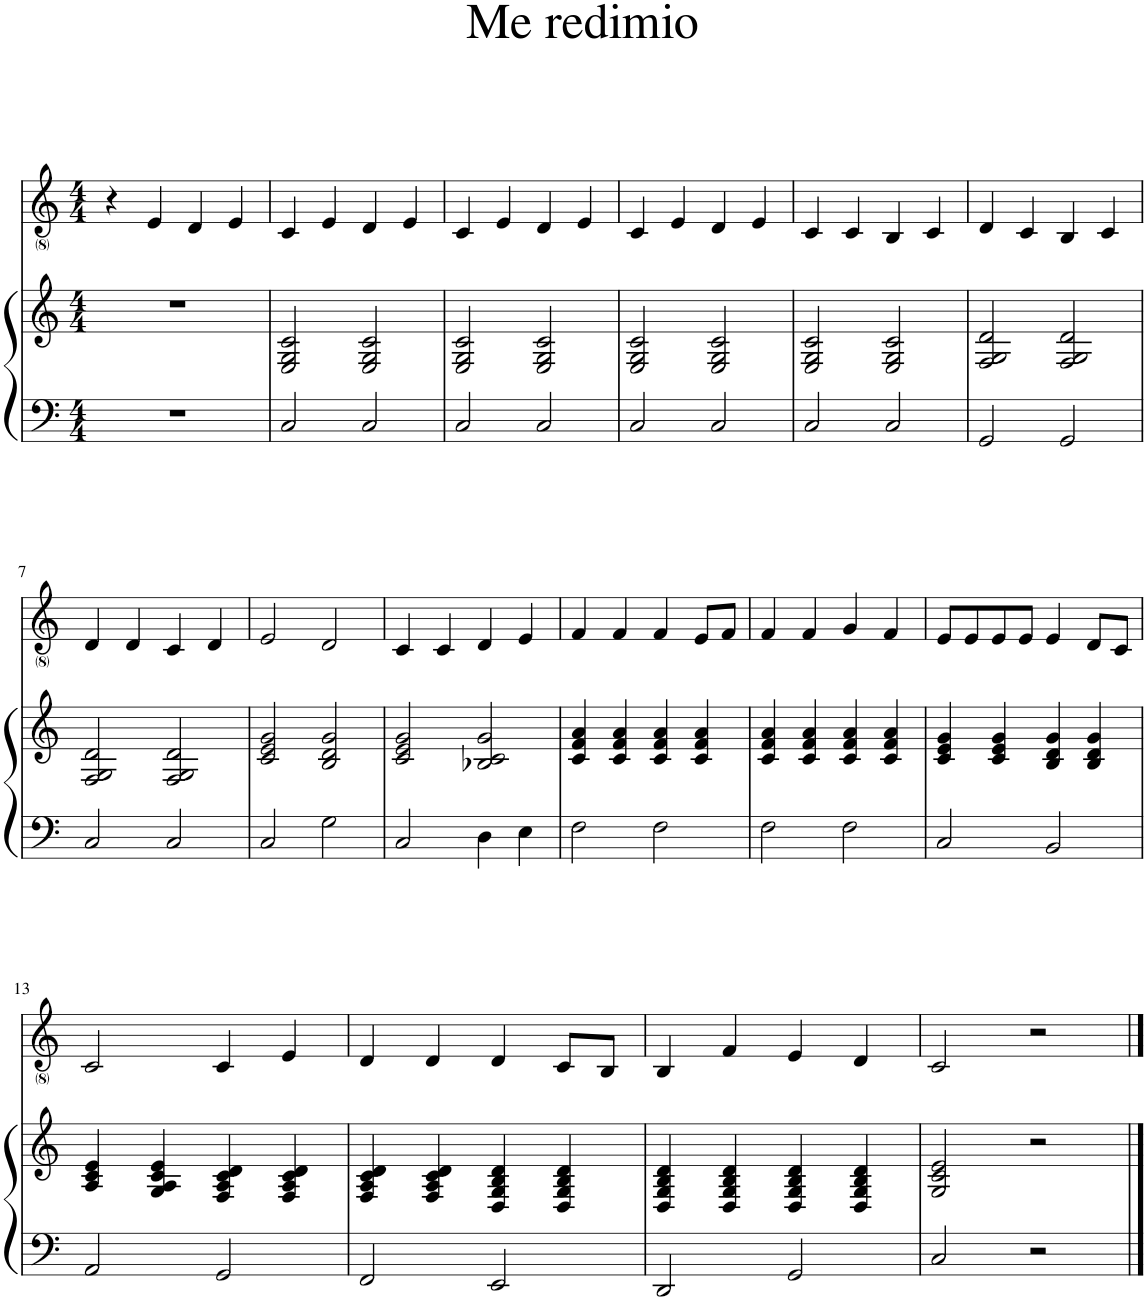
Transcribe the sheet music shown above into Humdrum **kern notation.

**kern	**kern	**kern
*part2	*part2	*part1
*staff3	*staff2	*staff1
*I"Piano	*	*I"Voice
*I'Pno	*	*
*clefF4	*clefG2	*clefG2
*k[]	*k[]	*k[]
*M4/4	*M4/4	*M4/4
=1	=1	=1
1r	1r	4r
.	.	4e/
.	.	4d/
.	.	4e/
=2	=2	=2
2C/	2E/ 2G/ 2c/	4c/
.	.	4e/
2C/	2E/ 2G/ 2c/	4d/
.	.	4e/
=3	=3	=3
2C/	2E/ 2G/ 2c/	4c/
.	.	4e/
2C/	2E/ 2G/ 2c/	4d/
.	.	4e/
=4	=4	=4
2C/	2E/ 2G/ 2c/	4c/
.	.	4e/
2C/	2E/ 2G/ 2c/	4d/
.	.	4e/
=5	=5	=5
2C/	2E/ 2G/ 2c/	4c/
.	.	4c/
2C/	2E/ 2G/ 2c/	4B/
.	.	4c/
=6	=6	=6
2GG/	2F/ 2G/ 2d/	4d/
.	.	4c/
2GG/	2F/ 2G/ 2d/	4B/
.	.	4c/
!!LO:LB:g=z
=7	=7	=7
2C/	2F/ 2G/ 2d/	4d/
.	.	4d/
2C/	2F/ 2G/ 2d/	4c/
.	.	4d/
=8	=8	=8
2C/	2c/ 2e/ 2g/	2e/
2G\	2B/ 2d/ 2g/	2d/
=9	=9	=9
2C/	2c/ 2e/ 2g/	4c/
.	.	4c/
4D\	2B-X/ 2c/ 2g/	4d/
4E\	.	4e/
=10	=10	=10
2F\	4c/ 4f/ 4a/	4f/
.	4c/ 4f/ 4a/	4f/
2F\	4c/ 4f/ 4a/	4f/
.	4c/ 4f/ 4a/	8e/L
.	.	8f/J
=11	=11	=11
2F\	4c/ 4f/ 4a/	4f/
.	4c/ 4f/ 4a/	4f/
2F\	4c/ 4f/ 4a/	4g/
.	4c/ 4f/ 4a/	4f/
=12	=12	=12
2C/	4c/ 4e/ 4g/	8e/L
.	.	8e/
.	4c/ 4e/ 4g/	8e/
.	.	8e/J
2BB/	4B/ 4d/ 4g/	4e/
.	4B/ 4d/ 4g/	8d/L
.	.	8c/J
!!LO:LB:g=z
=13	=13	=13
2AA/	4A/ 4c/ 4e/	2c/
.	4G/ 4A/ 4c/ 4e/	.
2GG/	4F/ 4A/ 4c/ 4d/	4c/
.	4F/ 4A/ 4c/ 4d/	4e/
=14	=14	=14
2FF/	4F/ 4A/ 4c/ 4d/	4d/
.	4F/ 4A/ 4c/ 4d/	4d/
2EE/	4D/ 4G/ 4B/ 4d/	4d/
.	4D/ 4G/ 4B/ 4d/	8c/L
.	.	8B/J
=15	=15	=15
2DD/	4D/ 4G/ 4B/ 4d/	4B/
.	4D/ 4G/ 4B/ 4d/	4f/
2GG/	4D/ 4G/ 4B/ 4d/	4e/
.	4D/ 4G/ 4B/ 4d/	4d/
=16	=16	=16
2C/	2G/ 2c/ 2e/	2c/
2r	2r	2r
==	==	==
*-	*-	*-
